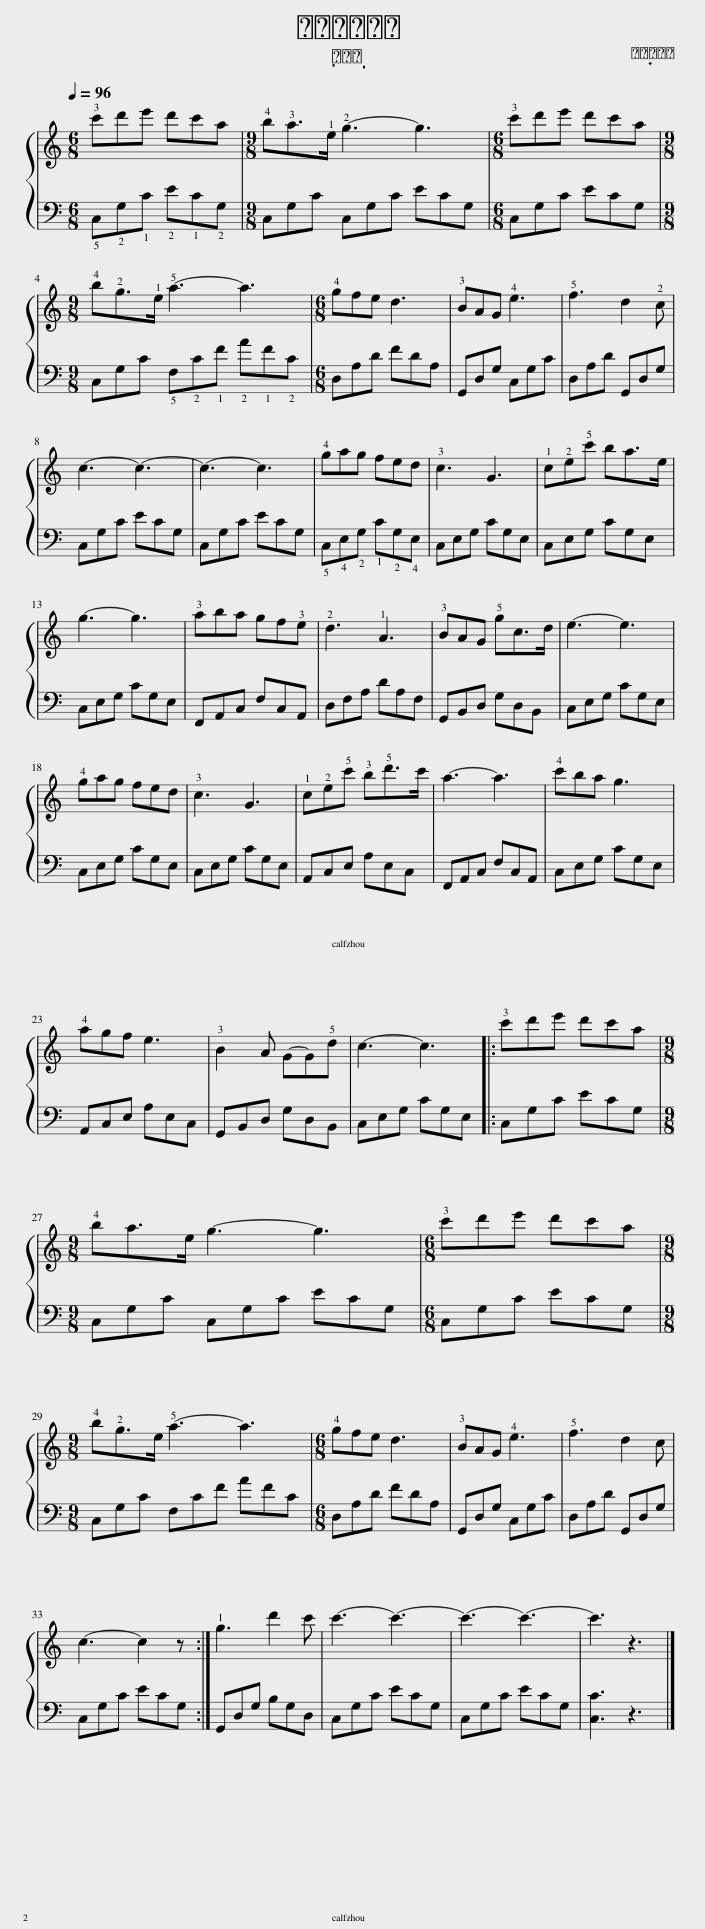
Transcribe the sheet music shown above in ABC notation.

X:1
%%score { 1 | 2 }
L:1/8
Q:1/4=96
M:6/8
I:linebreak $
K:C
V:1 treble
V:2 bass
V:1
 !3!c'd'e' d'c'a |[M:9/8] !4!b!3!a>!1!e !2!g3- g3 |[M:6/8] !3!c'd'e' d'c'a |$[M:9/8] !4!b!2!g>!1!e !5!a3- a3 |[M:6/8] !4!gfe d3 | %5
 !3!BAG !4!e3 | !5!f3 d2 !2!c |$ c3- c3- | c3- c3 | !4!gag fed | %10
 !3!c3 G3 | !1!c!2!e!5!c' ba>e |$ g3- g3 | !3!aba gf!3!e | !2!d3 !1!A3 | %15
 !3!BAG !5!gc>d | e3- e3 |$ !4!gag fed | !3!c3 G3 | !1!c!2!e!5!c' !3!b!5!d'>c' | %20
 a3- a3 | !4!c'ba g3 |$ !4!agf e3 | !3!B2 A G-G!5!d | c3- c3 |: %25
 !3!c'd'e' d'c'a |$[M:9/8] !4!ba>e g3- g3 |[M:6/8] !3!c'd'e' d'c'a |$[M:9/8] !4!b!2!g>e !5!a3- a3 |[M:6/8] !4!gfe d3 | %30
 !3!BAG !4!e3 | !5!f3 d2 c |$ c3- c2 z :| !1!g3 d'2 c' | c'3- c'3- | %35
 c'3- c'3- | c'3 z3 |] %37
V:2
 !5!C,!2!G,!1!C !2!E!1!C!2!G, |[M:9/8] C,G,C C,G,C ECG, |[M:6/8] C,G,C ECG, |$[M:9/8] C,G,C !5!F,!2!C!1!F !2!A!1!F!2!C |[M:6/8] D,A,D FDA, | %5
 G,,D,G, C,G,C | D,A,D G,,D,G, |$ C,G,C ECG, | C,G,C ECG, | !5!C,!4!E,!2!G, !1!C!2!G,!4!E, | %10
 C,E,G, CG,E, | C,E,G, CG,E, |$ C,E,G, CG,E, | F,,A,,C, F,C,A,, | D,F,A, DA,F, | %15
 G,,B,,D, G,D,B,, | C,E,G, CG,E, |$ C,E,G, CG,E, | C,E,G, CG,E, | A,,C,E, A,E,C, | %20
 F,,A,,C, F,C,A,, | C,E,G, CG,E, |$ A,,C,E, A,E,C, | G,,B,,D, G,D,B,, | C,E,G, CG,E, |: %25
 C,G,C ECG, |$[M:9/8] C,G,C C,G,C ECG, |[M:6/8] C,G,C ECG, |$[M:9/8] C,G,C F,CF AFC |[M:6/8] D,A,D FDA, | %30
 G,,D,G, C,G,C | D,A,D G,,D,G, |$ C,G,C ECG, :| G,,D,G, B,G,D, | C,G,C ECG, | %35
 C,G,C ECG, | [C,C]3 z3 |] %37
